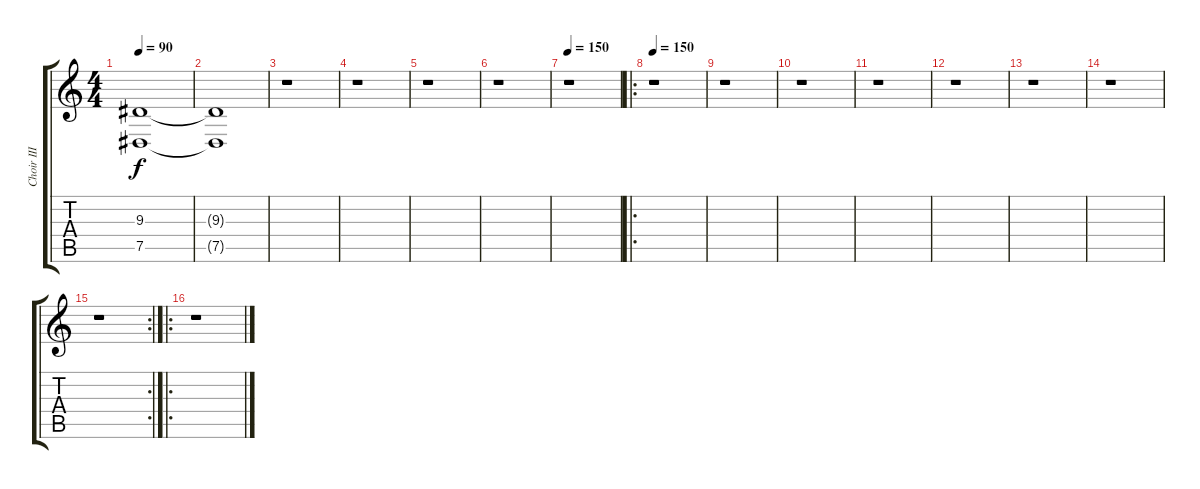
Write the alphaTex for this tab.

\track ("Choir III" "Choir III") {instrument choiraahs}
\staff {score tabs}
\tuning (Eb4 Bb3 Gb3 Db3 Ab2 Eb2) {hide}
\ts (4 4)
\tempo 90
\clef g2
\ks c
(9.3 7.5).1{dy f volume 6} |
(9.3{t} 7.5{t}).1 |
r.1 |
r.1 |
r.1 |
r.1 |
\tempo 150
r.1 |
\ro
\tempo 150
r.1{volume 12} |
r.1 |
r.1 |
r.1 |
r.1 |
r.1 |
r.1 |
\rc 2
r.1 |
\ro
r.1
